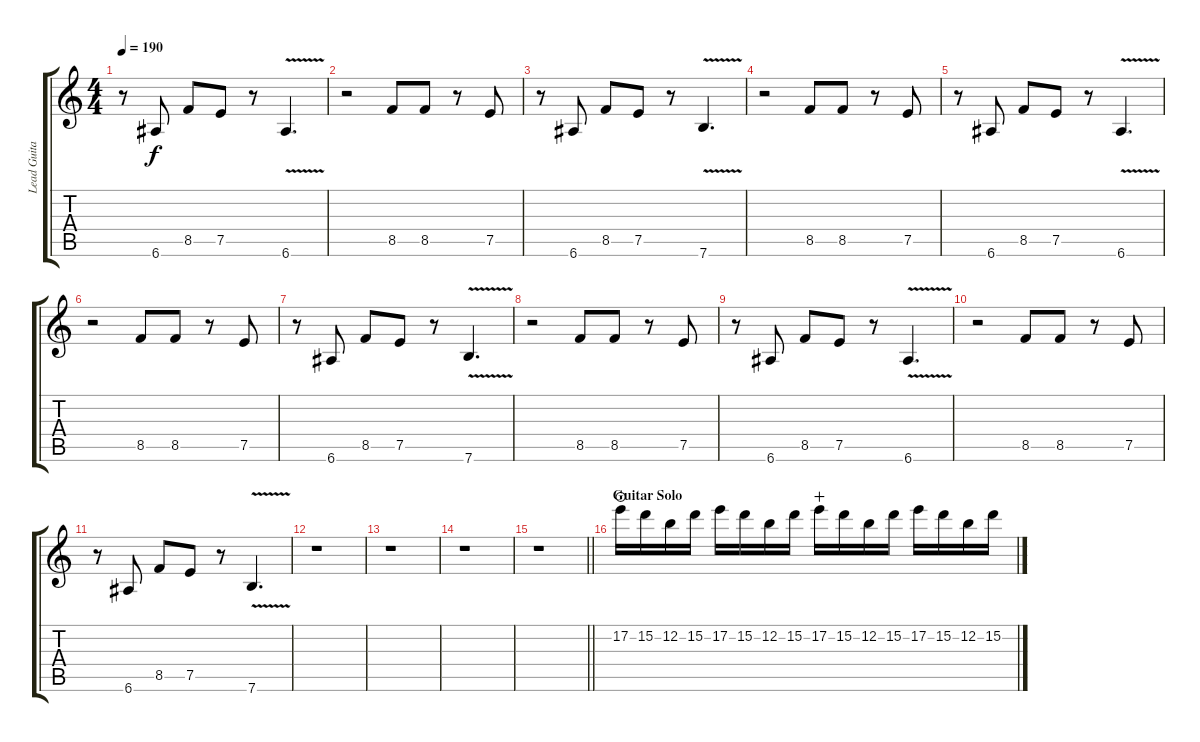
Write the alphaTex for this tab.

\track ("Lead Guitar 1 (lo)" "Lead Guita") {instrument distortionguitar}
\staff {score tabs}
\tuning (E4 B3 G3 D3 A2 E2) {hide}
\ts (4 4)
\tempo 190
\clef g2
\ks c
r.8{dy f} 6.6.8 8.5.8 7.5.8 r.8 6.6{v}.4{d} |
r.2 8.5.8 8.5.8 r.8 7.5.8 |
r.8 6.6.8 8.5.8 7.5.8 r.8 7.6{v}.4{d} |
r.2 8.5.8 8.5.8 r.8 7.5.8 |
r.8 6.6.8 8.5.8 7.5.8 r.8 6.6{v}.4{d} |
r.2 8.5.8 8.5.8 r.8 7.5.8 |
r.8 6.6.8 8.5.8 7.5.8 r.8 7.6{v}.4{d} |
r.2 8.5.8 8.5.8 r.8 7.5.8 |
r.8 6.6.8 8.5.8 7.5.8 r.8 6.6{v}.4{d} |
r.2 8.5.8 8.5.8 r.8 7.5.8 |
r.8 6.6.8 8.5.8 7.5.8 r.8 7.6{v}.4{d} |
r.1 |
r.1 |
r.1 |
\barLineRight lightlight
r.1 |
\section ("" "Guitar Solo")
17.2.16{waho} 15.2.16 12.2.16 15.2.16 17.2.16 15.2.16 12.2.16 15.2.16 17.2.16{wahc} 15.2.16 12.2.16 15.2.16 17.2.16 15.2.16 12.2.16 15.2.16
